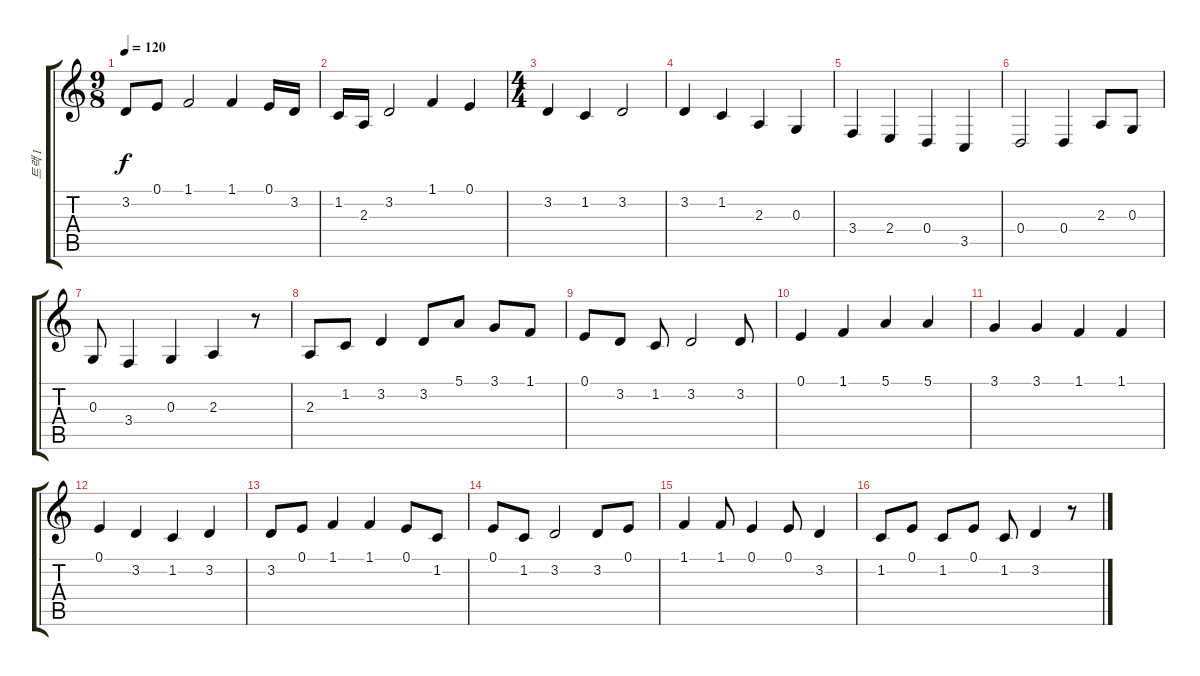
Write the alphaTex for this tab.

\track ("트랙 1" "트랙 1") {instrument panflute}
\staff {score tabs}
\tuning (E4 B3 G3 D3 A2 E2) {hide}
\ts (9 8)
\tempo 120
\clef g2
\ks c
3.2.8{dy f} 0.1.8 1.1.2 1.1.4 0.1.16 3.2.16 |
1.2.16 2.3.16 3.2.2 1.1.4 0.1.4 |
\ts (4 4)
3.2.4 1.2.4 3.2.2 |
3.2.4 1.2.4 2.3.4 0.3.4 |
3.4.4 2.4.4 0.4.4 3.5.4 |
0.4.2 0.4.4 2.3.8 0.3.8 |
0.3.8 3.4.4 0.3.4 2.3.4 r.8 |
2.3.8 1.2.8 3.2.4 3.2.8 5.1.8 3.1.8 1.1.8 |
0.1.8 3.2.8 1.2.8 3.2.2 3.2.8 |
0.1.4 1.1.4 5.1.4 5.1.4 |
3.1.4 3.1.4 1.1.4 1.1.4 |
0.1.4 3.2.4 1.2.4 3.2.4 |
3.2.8 0.1.8 1.1.4 1.1.4 0.1.8 1.2.8 |
0.1.8 1.2.8 3.2.2 3.2.8 0.1.8 |
1.1.4 1.1.8 0.1.4 0.1.8 3.2.4 |
1.2.8 0.1.8 1.2.8 0.1.8 1.2.8 3.2.4 r.8
